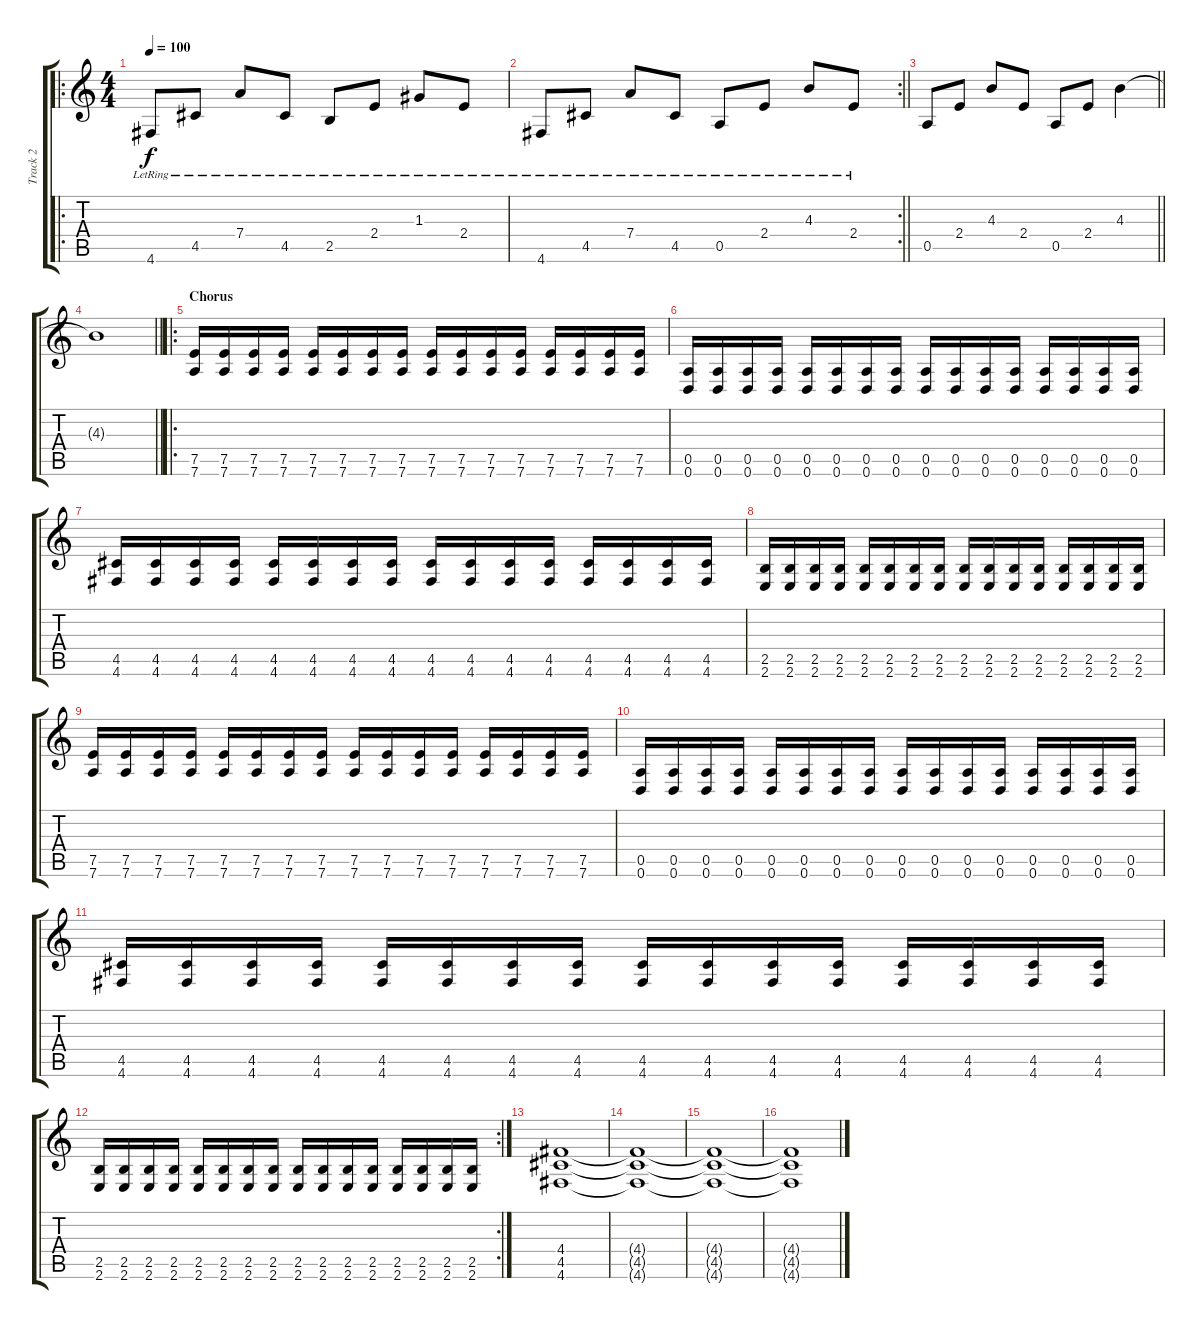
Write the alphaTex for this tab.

\track ("Track 2" "Track 2") {instrument distortionguitar}
\staff {score tabs}
\tuning (E4 B3 G3 D3 A2 D2) {hide}
\ro
\ts (4 4)
\tempo 100
\clef g2
\ks c
4.6{lr}.8{dy f instrument acousticguitarsteel} 4.5{lr}.8 7.4{lr}.8 4.5{lr}.8 2.5{lr}.8 2.4{lr}.8 1.3{lr}.8 2.4{lr}.8 |
\rc 2
\barLineRight lightlight
4.6{lr}.8{instrument acousticguitarsteel} 4.5{lr}.8 7.4{lr}.8 4.5{lr}.8 0.5{lr}.8 2.4{lr}.8 4.3{lr}.8 2.4{lr}.8 |
\barLineRight lightlight
0.5.8 2.4.8 4.3.8 2.4.8 0.5.8 2.4.8 4.3.4 |
\barLineRight lightlight
4.3{t}.1 |
\ro
\section ("" "Chorus")
(7.5 7.6).16{instrument distortionguitar} (7.5 7.6).16 (7.5 7.6).16 (7.5 7.6).16 (7.5 7.6).16 (7.5 7.6).16 (7.5 7.6).16 (7.5 7.6).16 (7.5 7.6).16 (7.5 7.6).16 (7.5 7.6).16 (7.5 7.6).16 (7.5 7.6).16 (7.5 7.6).16 (7.5 7.6).16 (7.5 7.6).16 |
(0.5 0.6).16 (0.5 0.6).16 (0.5 0.6).16 (0.5 0.6).16 (0.5 0.6).16 (0.5 0.6).16 (0.5 0.6).16 (0.5 0.6).16 (0.5 0.6).16 (0.5 0.6).16 (0.5 0.6).16 (0.5 0.6).16 (0.5 0.6).16 (0.5 0.6).16 (0.5 0.6).16 (0.5 0.6).16 |
(4.5 4.6).16 (4.5 4.6).16 (4.5 4.6).16 (4.5 4.6).16 (4.5 4.6).16 (4.5 4.6).16 (4.5 4.6).16 (4.5 4.6).16 (4.5 4.6).16 (4.5 4.6).16 (4.5 4.6).16 (4.5 4.6).16 (4.5 4.6).16 (4.5 4.6).16 (4.5 4.6).16 (4.5 4.6).16 |
(2.5 2.6).16 (2.5 2.6).16 (2.5 2.6).16 (2.5 2.6).16 (2.5 2.6).16 (2.5 2.6).16 (2.5 2.6).16 (2.5 2.6).16 (2.5 2.6).16 (2.5 2.6).16 (2.5 2.6).16 (2.5 2.6).16 (2.5 2.6).16 (2.5 2.6).16 (2.5 2.6).16 (2.5 2.6).16 |
(7.5 7.6).16 (7.5 7.6).16 (7.5 7.6).16 (7.5 7.6).16 (7.5 7.6).16 (7.5 7.6).16 (7.5 7.6).16 (7.5 7.6).16 (7.5 7.6).16 (7.5 7.6).16 (7.5 7.6).16 (7.5 7.6).16 (7.5 7.6).16 (7.5 7.6).16 (7.5 7.6).16 (7.5 7.6).16 |
(0.5 0.6).16 (0.5 0.6).16 (0.5 0.6).16 (0.5 0.6).16 (0.5 0.6).16 (0.5 0.6).16 (0.5 0.6).16 (0.5 0.6).16 (0.5 0.6).16 (0.5 0.6).16 (0.5 0.6).16 (0.5 0.6).16 (0.5 0.6).16 (0.5 0.6).16 (0.5 0.6).16 (0.5 0.6).16 |
(4.5 4.6).16 (4.5 4.6).16 (4.5 4.6).16 (4.5 4.6).16 (4.5 4.6).16 (4.5 4.6).16 (4.5 4.6).16 (4.5 4.6).16 (4.5 4.6).16 (4.5 4.6).16 (4.5 4.6).16 (4.5 4.6).16 (4.5 4.6).16 (4.5 4.6).16 (4.5 4.6).16 (4.5 4.6).16 |
\rc 2
(2.5 2.6).16 (2.5 2.6).16 (2.5 2.6).16 (2.5 2.6).16 (2.5 2.6).16 (2.5 2.6).16 (2.5 2.6).16 (2.5 2.6).16 (2.5 2.6).16 (2.5 2.6).16 (2.5 2.6).16 (2.5 2.6).16 (2.5 2.6).16 (2.5 2.6).16 (2.5 2.6).16 (2.5 2.6).16 |
(4.4 4.5 4.6).1 |
(4.4{t} 4.5{t} 4.6{t}).1 |
(4.4{t} 4.5{t} 4.6{t}).1 |
(4.4{t} 4.5{t} 4.6{t}).1
